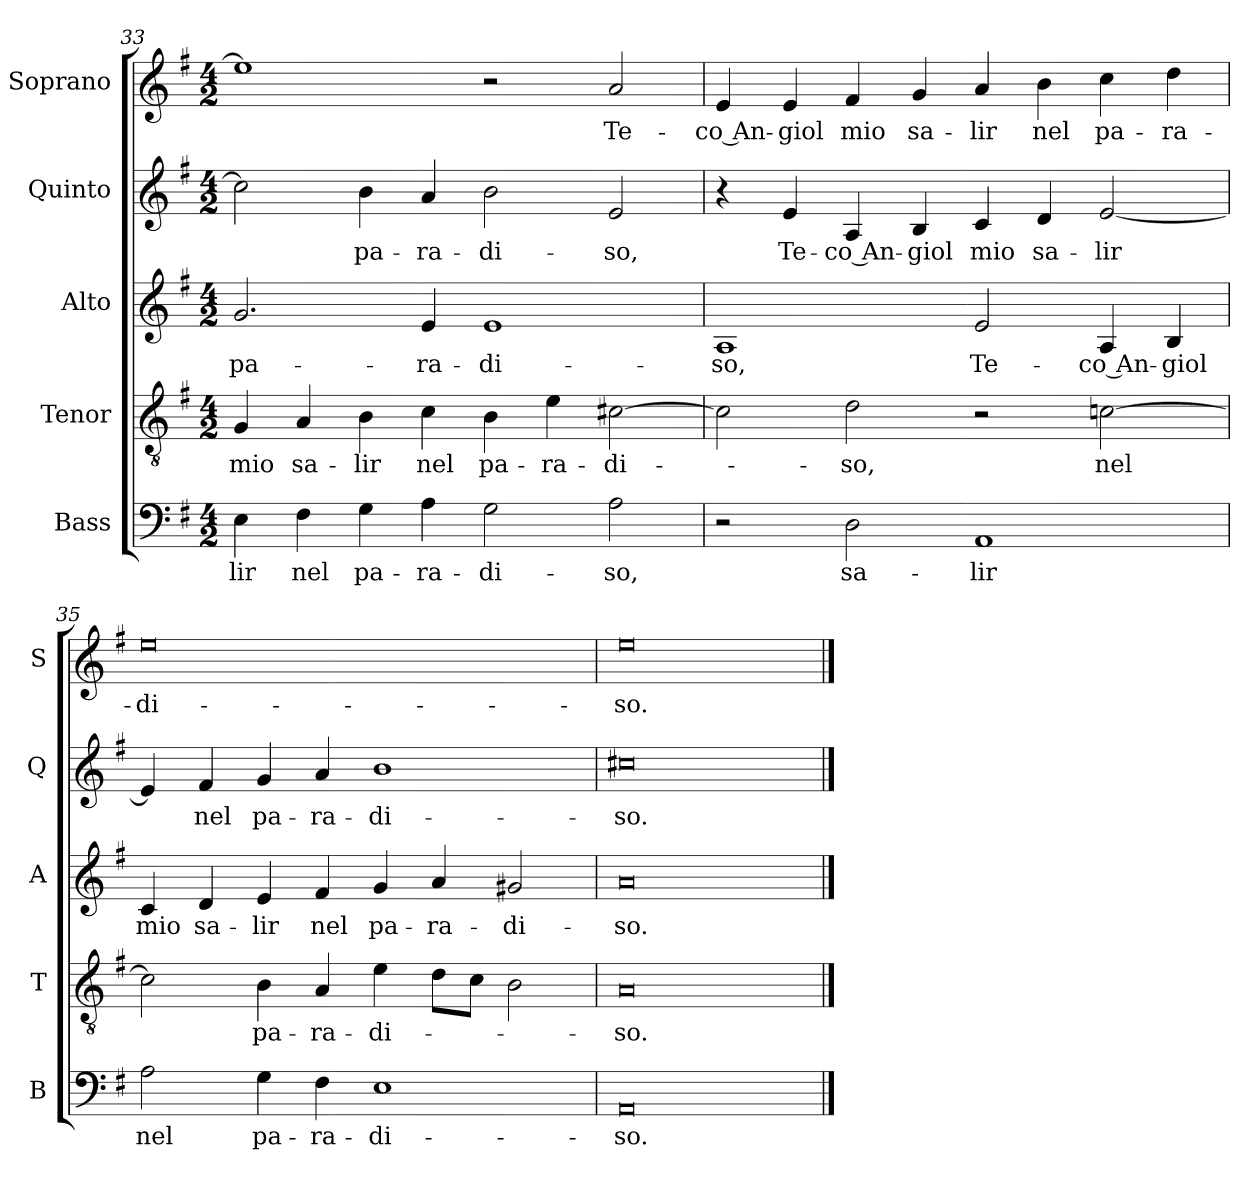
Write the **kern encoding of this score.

**kern	**text	**kern	**text	**kern	**text	**kern	**text	**kern	**text
*part5	*part5	*part4	*part4	*part3	*part3	*part2	*part2	*part1	*part1
*staff5	*staff5	*staff4	*staff4	*staff3	*staff3	*staff2	*staff2	*staff1	*staff1
*I"Bass	*	*I"Tenor	*	*I"Alto	*	*I"Quinto	*	*I"Soprano	*
*I'B	*	*I'T	*	*I'A	*	*I'Q	*	*I'S	*
*clefF4	*	*clefGv2	*	*clefG2	*	*clefG2	*	*clefG2	*
*k[f#]	*	*k[f#]	*	*k[f#]	*	*k[f#]	*	*k[f#]	*
*G:	*	*G:	*	*G:	*	*G:	*	*G:	*
*M4/2	*	*M4/2	*	*M4/2	*	*M4/2	*	*M4/2	*
=33	=33	=33	=33	=33	=33	=33	=33	=33	=33
!	!LO:LY:b	!	!LO:LY:b	!	!LO:LY:b	!	!	!	!
4E\	-lir	4G/	mio	2.g/	pa-	2cc\]	.	1ee]	.
!	!LO:LY:b	!	!LO:LY:b	!	!	!	!	!	!
4F#\	nel	4A/	sa-	.	.	.	.	.	.
!	!LO:LY:b	!	!LO:LY:b	!	!	!	!LO:LY:b	!	!
4G\	pa-	4B\	-lir	.	.	4b\	pa-	.	.
!	!LO:LY:b	!	!LO:LY:b	!	!LO:LY:b	!	!LO:LY:b	!	!
4A\	-ra-	4c\	nel	4e/	-ra-	4a/	-ra-	.	.
!	!LO:LY:b	!	!LO:LY:b	!	!LO:LY:b	!	!LO:LY:b	!	!
2G\	-di-	4B\	pa-	1e	-di-	2b\	-di-	2r	.
!	!	!	!LO:LY:b	!	!	!	!	!	!
.	.	4e\	-ra-	.	.	.	.	.	.
!	!LO:LY:b	!	!LO:LY:b	!	!	!	!LO:LY:b	!	!LO:LY:b
2A\	-so,	[2c#X\	-di-	.	.	2e/	-so,	2a/	Te-
=34	=34	=34	=34	=34	=34	=34	=34	=34	=34
!	!	!	!	!	!LO:LY:b	!	!	!	!LO:LY:b
2r	.	2c#\]	.	1A	-so,	4r	.	4e/	-co An-
!	!	!	!	!	!	!	!LO:LY:b	!	!LO:LY:b
.	.	.	.	.	.	4e/	Te-	4e/	-giol
!	!LO:LY:b	!	!LO:LY:b	!	!	!	!LO:LY:b	!	!LO:LY:b
2D\	sa-	2d\	-so,	.	.	4A/	-co An-	4f#/	mio
!	!	!	!	!	!	!	!LO:LY:b	!	!LO:LY:b
.	.	.	.	.	.	4B/	-giol	4g/	sa-
!	!LO:LY:b	!	!	!	!LO:LY:b	!	!LO:LY:b	!	!LO:LY:b
1AA	-lir	2r	.	2e/	Te-	4c/	mio	4a/	-lir
!	!	!	!	!	!	!	!LO:LY:b	!	!LO:LY:b
.	.	.	.	.	.	4d/	sa-	4b\	nel
!	!	!	!LO:LY:b	!	!LO:LY:b	!	!LO:LY:b	!	!LO:LY:b
.	.	[2cn\	nel	4A/	-co An-	[2e/	-lir	4cc\	pa-
!	!	!	!	!	!LO:LY:b	!	!	!	!LO:LY:b
.	.	.	.	4B/	-giol	.	.	4dd\	-ra-
!!LO:LB:g=z
=35	=35	=35	=35	=35	=35	=35	=35	=35	=35
!	!LO:LY:b	!	!	!	!LO:LY:b	!	!	!	!LO:LY:b
2A\	nel	2c\]	.	4c/	mio	4e/]	.	0ee	-di-
!	!	!	!	!	!LO:LY:b	!	!LO:LY:b	!	!
.	.	.	.	4d/	sa-	4f#/	nel	.	.
!	!LO:LY:b	!	!LO:LY:b	!	!LO:LY:b	!	!LO:LY:b	!	!
4G\	pa-	4B\	pa-	4e/	-lir	4g/	pa-	.	.
!	!LO:LY:b	!	!LO:LY:b	!	!LO:LY:b	!	!LO:LY:b	!	!
4F#\	-ra-	4A/	-ra-	4f#/	nel	4a/	-ra-	.	.
!	!LO:LY:b	!	!LO:LY:b	!	!LO:LY:b	!	!LO:LY:b	!	!
1E	-di-	4e\	-di-	4g/	pa-	1b	-di-	.	.
!	!	!	!	!	!LO:LY:b	!	!	!	!
.	.	8d\L	.	4a/	-ra-	.	.	.	.
.	.	8c\J	.	.	.	.	.	.	.
!	!	!	!	!	!LO:LY:b	!	!	!	!
.	.	2B\	.	2g#X/	-di-	.	.	.	.
=36	=36	=36	=36	=36	=36	=36	=36	=36	=36
!	!LO:LY:b	!	!LO:LY:b	!	!LO:LY:b	!	!LO:LY:b	!	!LO:LY:b
0AA	-so.	0A	-so.	0a	-so.	0cc#X	-so.	0ee	-so.
==	==	==	==	==	==	==	==	==	==
*-	*-	*-	*-	*-	*-	*-	*-	*-	*-
